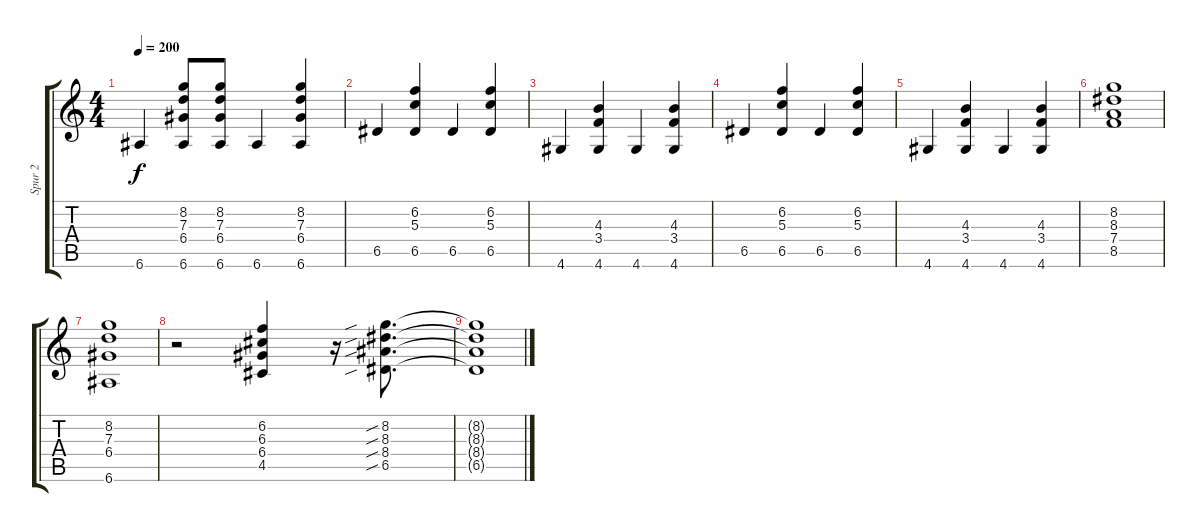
\track ("Spur 2" "Spur 2") {instrument acousticguitarsteel}
\staff {score tabs}
\tuning (E4 B3 G3 D3 A2 E2) {hide}
\ts (4 4)
\tempo 200
\clef g2
\ks c
6.6.4{dy f} (8.2 7.3 6.4 6.6).8 (8.2 7.3 6.4 6.6).8 6.6.4 (8.2 7.3 6.4 6.6).4 |
6.5.4 (6.2 5.3 6.5).4 6.5.4 (6.2 5.3 6.5).4 |
4.6.4 (4.3 3.4 4.6).4 4.6.4 (4.3 3.4 4.6).4 |
6.5.4 (6.2 5.3 6.5).4 6.5.4 (6.2 5.3 6.5).4 |
4.6.4 (4.3 3.4 4.6).4 4.6.4 (4.3 3.4 4.6).4 |
(8.2 8.3 7.4 8.5).1 |
(8.2 7.3 6.4 6.6).1 |
r.2 (6.2 6.3 6.4 4.5).4 r.16 (8.2{sib} 8.3{sib} 8.4{sib} 6.5{sib}).8{d} |
(8.2{t} 8.3{t} 8.4{t} 6.5{t}).1
